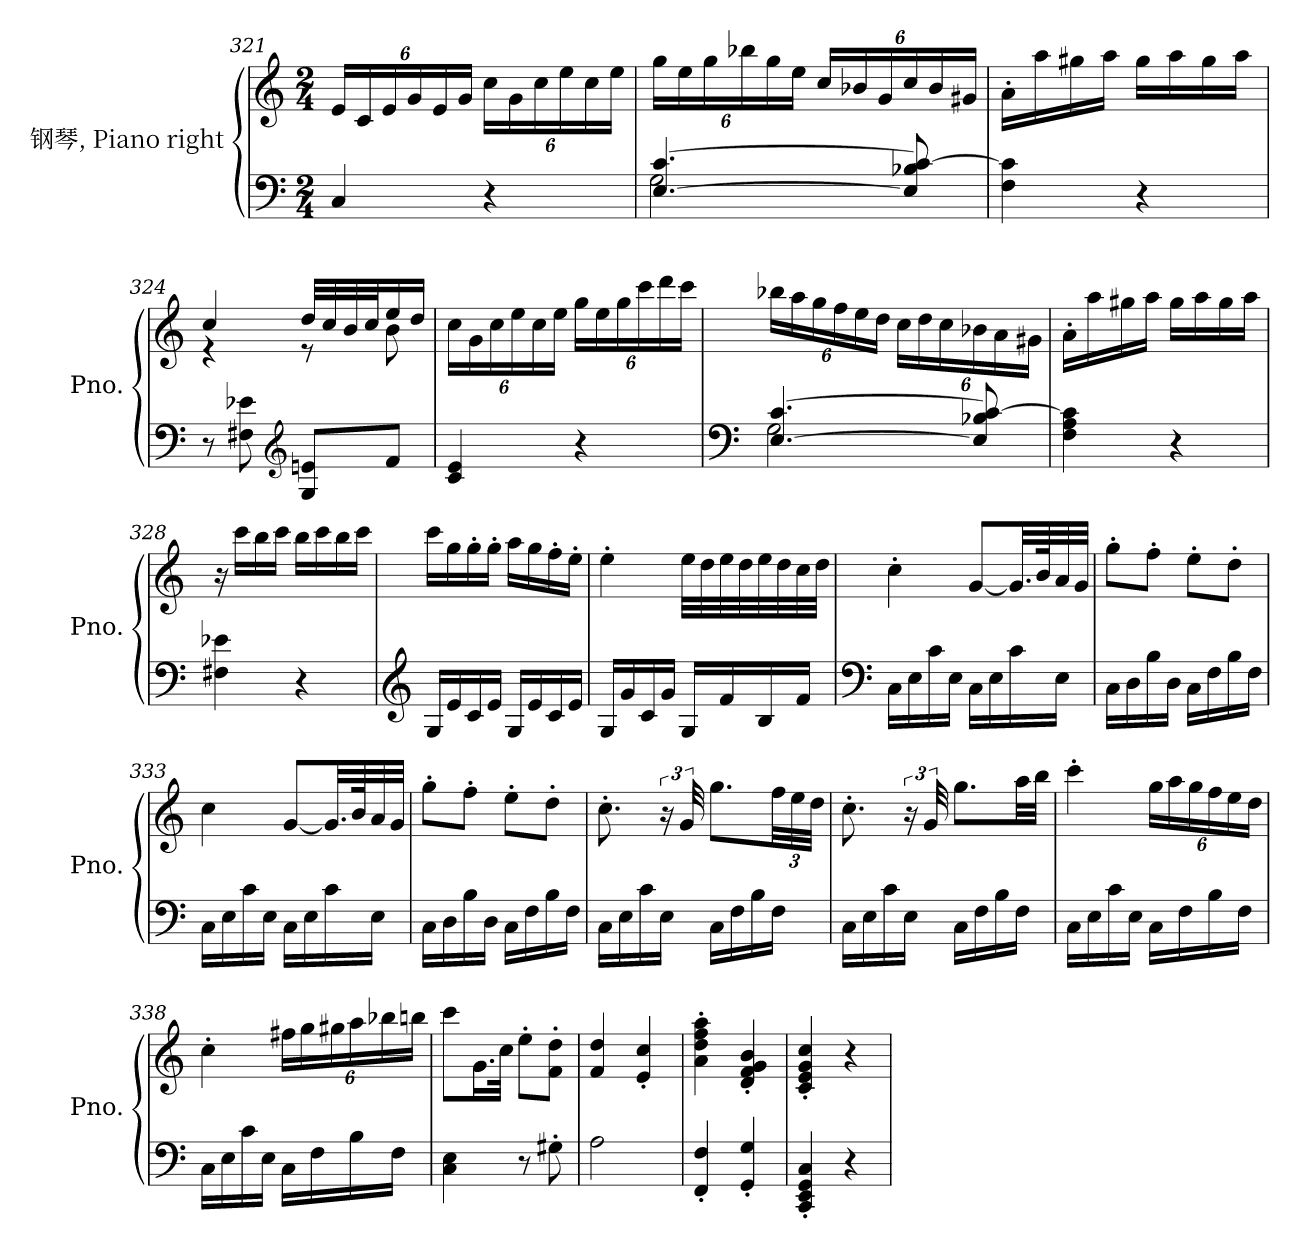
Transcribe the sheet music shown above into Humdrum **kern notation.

**kern	**kern
*part1	*part1
*staff2	*staff1
*I"钢琴, Piano right	*
*I'Pno.	*
*clefF4	*clefG2
*k[]	*k[]
*M2/4	*M2/4
*	*Xbrackettup
=321	=321
4C/	24e/LL
.	24c/
.	24e/
.	24g/
.	24e/
.	24g/JJ
4r	24cc\LL
.	24g\
.	24cc\
.	24ee\
.	24cc\
.	24ee\JJ
=322	=322
*	*MM82
*^	*
[4.E/ [4.c/	2G\	24gg\LL
.	.	24ee\
*	*	*MM73
.	.	24gg\
.	.	24bb-X\
.	.	24gg\
.	.	24ee\JJ
.	.	24cc/LL
.	.	24b-X/
.	.	24g/
8E/] 8B-X/ 8c/_	.	24cc/
.	.	24b-/
.	.	24g#X/JJ
*v	*v	*
!!LO:LB:g=z
=323	=323
*	*MM75
4F\ 4c\]	16a'\LL
*	*MM79
.	16aa\
.	16gg#X\
.	16aa\JJ
4r	16gg#\LL
.	16aa\
.	16gg#\
.	16aa\JJ
=324	=324
*	*^
8r	4cc/	4r
8F#X\ 8e-X\	.	.
*clefG2	*	*
8G/ 8en/L	32dd/LLL	8r
.	32cc/	.
.	32b/	.
.	32cc/J	.
*	*MM75	*
8f/J	16ee/	8b\
.	16dd/JJ	.
*	*v	*v
=325	=325
*	*MM76
4c/ 4e/	24cc\LL
.	24g\
.	24cc\
.	24ee\
.	24cc\
.	24ee\JJ
4r	24gg\LL
.	24ee\
.	24gg\
.	24ccc\
.	24ddd\
.	24ccc\JJ
!!LO:LB:g=z
=326	=326
*clefF4	*
*	*MM82
*^	*
[4.E/ [4.c/	2G\	24bb-X\LL
.	.	24aa\
*	*	*MM73
.	.	24gg\
.	.	24ff\
.	.	24ee\
.	.	24dd\JJ
.	.	24cc\LL
.	.	24dd\
.	.	24cc\
8E/] 8B-X/ 8c/_	.	24b-X\
.	.	24a\
.	.	24g#X\JJ
*v	*v	*
=327	=327
*	*MM75
4F\ 4A\ 4c\]	16a'\LL
*	*MM79
.	16aa\
.	16gg#X\
.	16aa\JJ
4r	16gg#\LL
.	16aa\
.	16gg#\
*	*MM74
.	16aa\JJ
=328	=328
*	*MM79
4F#X\ 4e-X\	16r
.	16ccc\LL
.	16bb\
.	16ccc\JJ
4r	16bb\LL
.	16ccc\
.	16bb\
.	16ccc\JJ
=329	=329
*clefG2	*
*	*MM76
16G/LL	16ccc\LL
16e/	16gg\
*	*MM82
16c/	16gg'\
16e/JJ	16gg'\JJ
16G/LL	16aa\LL
16e/	16gg\
*	*MM80
16c/	16ff'\
16e/JJ	16ee'\JJ
!!LO:LB:g=z
=330	=330
16G/LL	4ee'\
16g/	.
16c/	.
16g/JJ	.
*	*MM84
16G/LL	32ee\LLL
.	32dd\
16f/	32ee\
.	32dd\
*	*MM81
16B/	32ee\
.	32dd\
16f/JJ	32cc\
.	32dd\JJJ
=331	=331
*clefF4	*
16C\LL	4cc'\
16E\	.
16c\	.
16E\JJ	.
*	*MM84
16C\LL	[8g/L
16E\	.
16c\	32.g/LL]
.	64b/K
16E\JJ	32a/
.	32g/JJJ
=332	=332
*	*MM82
16C\LL	8gg'\L
16D\	.
16B\	8ff'\J
16D\JJ	.
16C\LL	8ee'\L
16F\	.
16B\	8dd'\J
16F\JJ	.
=333	=333
16C\LL	4cc\
16E\	.
16c\	.
16E\JJ	.
*	*MM84
16C\LL	[8g/L
16E\	.
16c\	32.g/LL]
.	64b/K
16E\JJ	32a/
.	32g/JJJ
!!LO:LB:g=z
=334	=334
*	*MM81
16C\LL	8gg'\L
16D\	.
16B\	8ff'\J
16D\JJ	.
16C\LL	8ee'\L
16F\	.
16B\	8dd'\J
16F\JJ	.
=335	=335
16C\LL	8.cc'\
16E\	.
16c\	.
*	*brackettup
16E\JJ	24r
.	48g/
*	*MM84
16C\LL	8.gg\L
16F\	.
16B\	.
*	*Xbrackettup
16F\JJ	48ff\LL
.	48ee\
.	48dd\JJJ
=336	=336
*	*MM81
16C\LL	8.cc'\
16E\	.
16c\	.
*	*brackettup
16E\JJ	24r
.	48g/
*	*MM84
16C\LL	8.gg\L
16F\	.
16B\	.
16F\JJ	32aa\LL
.	32bb\JJJ
=337	=337
*	*MM82
16C\LL	4ccc'\
16E\	.
16c\	.
16E\JJ	.
*	*Xbrackettup
*	*MM84
16C\LL	24gg\LL
.	24aa\
16F\	.
.	24gg\
16B\	24ff\
.	24ee\
16F\JJ	.
.	24dd\JJ
!!LO:PB:g=z
=338	=338
*	*MM82
16C\LL	4cc'\
16E\	.
16c\	.
16E\JJ	.
*	*MM85
16C\LL	24ff#X\LL
.	24gg\
16F\	.
.	24gg#X\
16B\	24aa\
.	24bb-X\
16F\JJ	.
.	24bbn\JJ
=339	=339
*	*MM79
4C\ 4E\	8ccc\L
.	16.g\L
.	32cc\JJk
8r	8ee'\L
*	*MM71
8G#X'\	8f\' 8dd\'J
=340	=340
2A\	4f/ 4dd/
.	4e/' 4cc/'
=341	=341
4FF/' 4F/'	4a\' 4dd\' 4ff\' 4aa\'
4GG/' 4G/'	4d/' 4f/' 4g/' 4b/'
=342	=342
4CC/' 4EE/' 4GG/' 4C/'	4c/' 4e/' 4g/' 4cc/'
4r	4r
=	=
*-	*-
